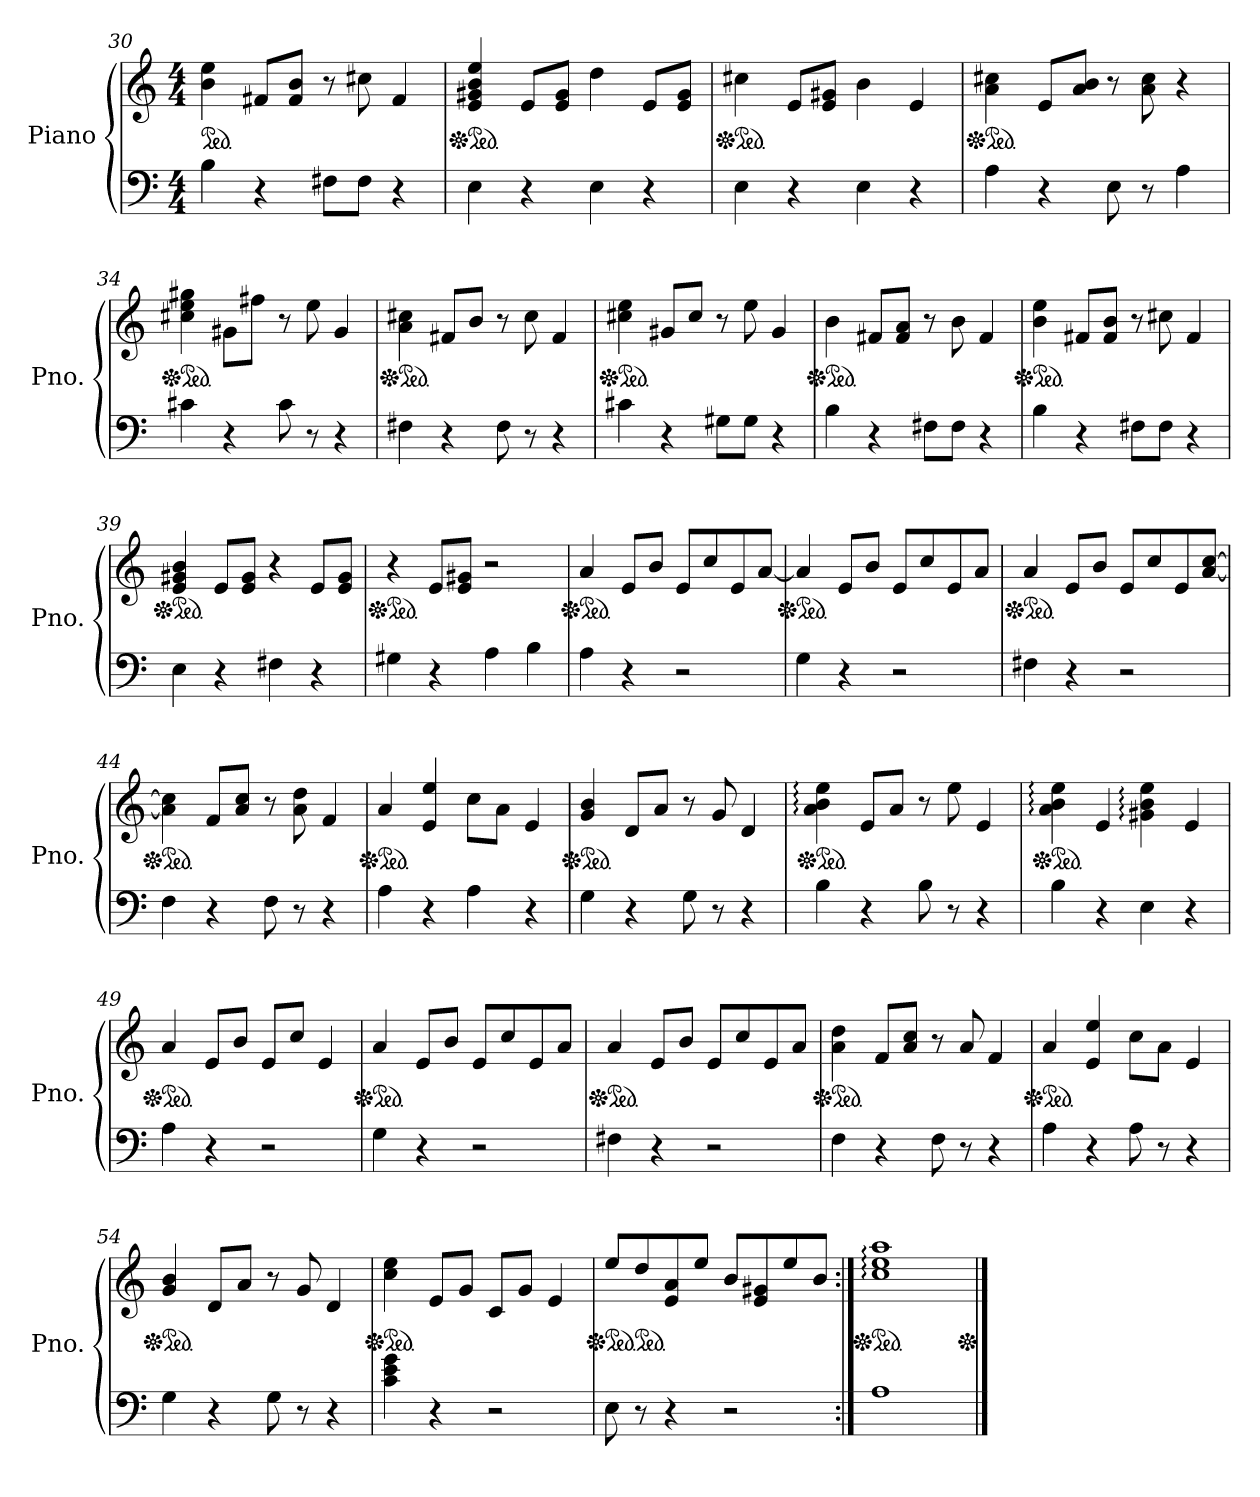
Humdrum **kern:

**kern	**kern
*part1	*part1
*staff2	*staff1
*I"Piano	*
*I'Pno.	*
!!LO:PB:g=z
*clefF4	*clefG2
*k[]	*k[]
*M4/4	*M4/4
*	*ped
=30	=30
4B\	4b\ 4ee\
4r	8f#X/L
.	8f#/ 8b/J
8F#X\L	8r
8F#\J	8cc#X\
4r	4f#/
=31	=31
*	*Xped
*	*ped
4E\	4e/ 4g#X/ 4b/ 4ee/
4r	8e/L
.	8e/ 8g#/J
4E\	4dd\
4r	8e/L
.	8e/ 8g#/J
=32	=32
*	*Xped
*	*ped
4E\	4cc#X\
4r	8e/L
.	8e/ 8g#X/J
4E\	4b\
4r	4e/
=33	=33
*	*Xped
*	*ped
4A\	4a\ 4cc#X\
4r	8e/L
.	8a/ 8b/J
8E\	8r
8r	8a\ 8cc#\
4A\	4r
=34	=34
*	*Xped
*	*ped
4c#X\	4cc#X\ 4ee\ 4gg#X\
4r	8g#X\L
.	8ff#X\J
8c#\	8r
8r	8ee\
4r	4g#/
=35	=35
*	*Xped
*	*ped
4F#X\	4a\ 4cc#X\
4r	8f#X/L
.	8b/J
8F#\	8r
8r	8cc#\
4r	4f#/
!!LO:LB:g=z
=36	=36
*	*Xped
*	*ped
4c#X\	4cc#X\ 4ee\
4r	8g#X/L
.	8cc#/J
8G#X\L	8r
8G#\J	8ee\
4r	4g#/
=37	=37
*	*Xped
*	*ped
4B\	4b\
4r	8f#X/L
.	8f#/ 8a/J
8F#X\L	8r
8F#\J	8b\
4r	4f#/
=38	=38
*	*Xped
*	*ped
4B\	4b\ 4ee\
4r	8f#X/L
.	8f#/ 8b/J
8F#X\L	8r
8F#\J	8cc#X\
4r	4f#/
=39	=39
*	*Xped
*	*ped
4E\	4e/ 4g#X/ 4b/
4r	8e/L
.	8e/ 8g#/J
4F#X\	4r
4r	8e/L
.	8e/ 8g#/J
=40	=40
*	*Xped
*	*ped
4G#X\	4r
4r	8e/L
.	8e/ 8g#X/J
4A\	2r
4B\	.
=41	=41
*	*Xped
*	*ped
4A\	4a/
4r	8e/L
.	8b/J
2r	8e/L
.	8cc/
.	8e/
.	[8a/J
!!LO:LB:g=z
=42	=42
*	*Xped
*	*ped
4G\	4a/]
4r	8e/L
.	8b/J
2r	8e/L
.	8cc/
.	8e/
.	8a/J
=43	=43
*	*Xped
*	*ped
4F#X\	4a/
4r	8e/L
.	8b/J
2r	8e/L
.	8cc/
.	8e/
.	[8a/ [8cc/J
=44	=44
*	*Xped
*	*ped
4F\	4a\] 4cc\]
4r	8f/L
.	8a/ 8cc/J
8F\	8r
8r	8a\ 8dd\
4r	4f/
=45	=45
*	*Xped
*	*ped
4A\	4a/
4r	4e/ 4ee/
4A\	8cc\L
.	8a\J
4r	4e/
=46	=46
*	*Xped
*	*ped
4G\	4g/ 4b/
4r	8d/L
.	8a/J
8G\	8r
8r	8g/
4r	4d/
=47	=47
*	*Xped
*	*ped
4B\	4a\: 4b\: 4ee\:
4r	8e/L
.	8a/J
8B\	8r
8r	8ee\
4r	4e/
!!LO:LB:g=z
=48	=48
*	*Xped
*	*ped
4B\	4a\: 4b\: 4ee\:
4r	4e/
4E\	4g#X\: 4b\: 4ee\:
4r	4e/
=49	=49
*	*Xped
*	*ped
4A\	4a/
4r	8e/L
.	8b/J
2r	8e/L
.	8cc/J
.	4e/
=50	=50
*	*Xped
*	*ped
4G\	4a/
4r	8e/L
.	8b/J
2r	8e/L
.	8cc/
.	8e/
.	8a/J
=51	=51
*	*Xped
*	*ped
4F#X\	4a/
4r	8e/L
.	8b/J
2r	8e/L
.	8cc/
.	8e/
.	8a/J
=52	=52
*	*Xped
*	*ped
4F\	4a\ 4dd\
4r	8f/L
.	8a/ 8cc/J
8F\	8r
8r	8a/
4r	4f/
=53	=53
*	*Xped
*	*ped
4A\	4a/
4r	4e/ 4ee/
8A\	8cc\L
8r	8a\J
4r	4e/
!!LO:LB:g=z
=54	=54
*	*Xped
*	*ped
4G\	4g/ 4b/
4r	8d/L
.	8a/J
8G\	8r
8r	8g/
4r	4d/
=55	=55
*	*Xped
*	*ped
4c\ 4e\ 4g\	4cc\ 4ee\
4r	8e/L
.	8g/J
2r	8c/L
.	8g/J
.	4e/
=56	=56
*	*Xped
*	*ped
8E\	8ee/L
*	*ped
8r	8dd/
4r	8e/ 8a/
.	8ee/J
2r	8b/L
.	8e/ 8g#X/
.	8ee/
.	8b/J
=57:|!	=57:|!
*	*Xped
*	*Xped
*	*ped
1A	1cc: 1ee: 1aa:
*	*Xped
==	==
*-	*-
